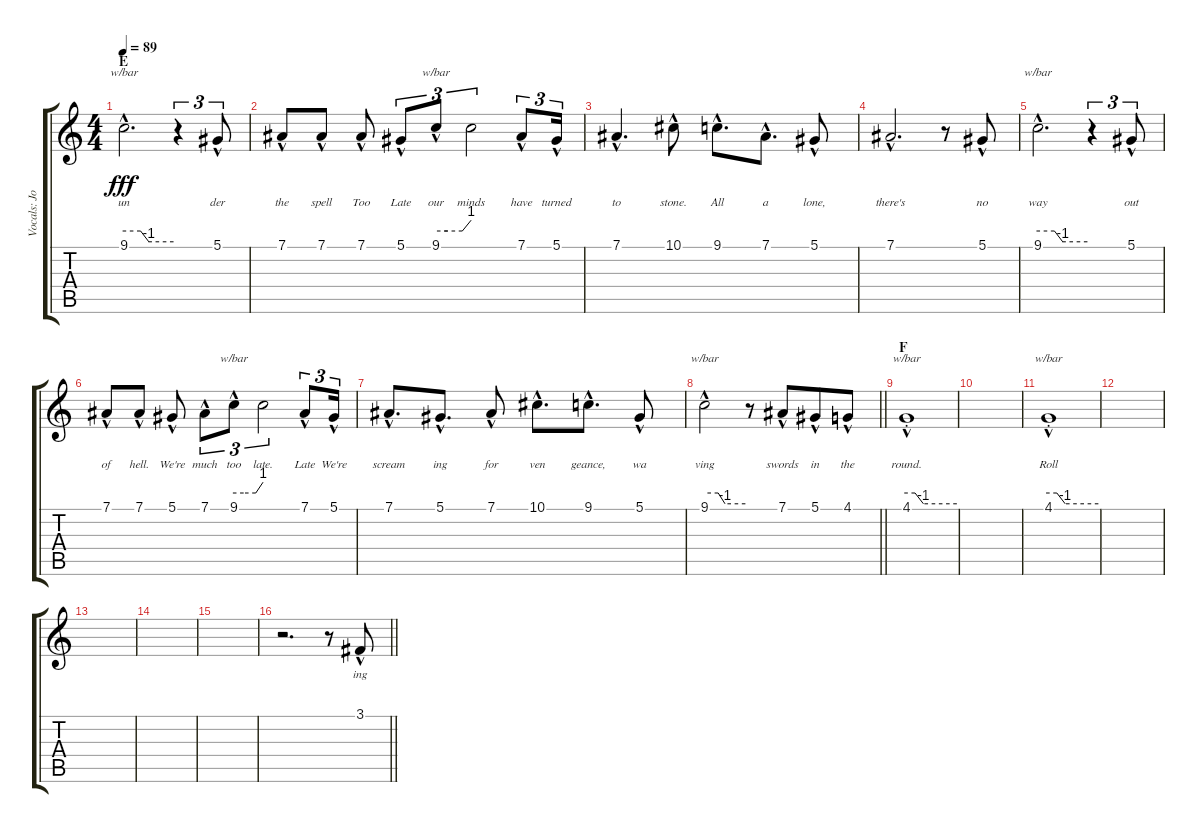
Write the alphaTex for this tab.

\track ("Vocals: Johnny" "Vocals: Jo") {instrument lead2sawtooth}
\staff {score tabs}
\tuning (Eb4 Bb3 Gb3 Db3 Ab2 Eb2) {hide}
\ts (4 4)
\section ("" "E")
\tempo 89
\clef g2
\ks c
9.1{hac}.2{d tbe (custom default 0 0 20 0 30 -4 60 -4) lyrics (0 "un") lyrics (1 "") lyrics (2 "") lyrics (3 "") lyrics (4 "") dy fff} r.4{tu (3 2)} 5.1{hac}.8{tu (3 2) lyrics (0 "der") lyrics (1 "") lyrics (2 "") lyrics (3 "") lyrics (4 "")} |
7.1{hac}.8{lyrics (0 "the") lyrics (1 "") lyrics (2 "") lyrics (3 "") lyrics (4 "")} 7.1{hac}.8{lyrics (0 "spell") lyrics (1 "") lyrics (2 "") lyrics (3 "") lyrics (4 "")} 7.1{hac}.8{lyrics (0 "Too") lyrics (1 "") lyrics (2 "") lyrics (3 "") lyrics (4 "")} 5.1{hac}.8{tu (3 2) lyrics (0 "Late") lyrics (1 "") lyrics (2 "") lyrics (3 "") lyrics (4 "")} 9.1{hac}.8{tu (3 2) tbe (custom default 0 0 20 0 45 0 60 4) lyrics (0 "our") lyrics (1 "") lyrics (2 "") lyrics (3 "") lyrics (4 "")} 9.1{t}.2{tu (3 2) lyrics (0 "minds") lyrics (1 "") lyrics (2 "") lyrics (3 "") lyrics (4 "")} 7.1{hac}.8{tu (3 2) lyrics (0 "have") lyrics (1 "") lyrics (2 "") lyrics (3 "") lyrics (4 "")} 5.1{hac}.16{tu (3 2) lyrics (0 "turned") lyrics (1 "") lyrics (2 "") lyrics (3 "") lyrics (4 "")} |
7.1{hac}.4{d lyrics (0 "to") lyrics (1 "") lyrics (2 "") lyrics (3 "") lyrics (4 "")} 10.1{hac}.8{lyrics (0 "stone.") lyrics (1 "") lyrics (2 "") lyrics (3 "") lyrics (4 "")} 9.1{hac}.8{d lyrics (0 "All") lyrics (1 "") lyrics (2 "") lyrics (3 "") lyrics (4 "")} 7.1{hac}.8{d lyrics (0 "a") lyrics (1 "") lyrics (2 "") lyrics (3 "") lyrics (4 "")} 5.1{hac}.8{lyrics (0 "lone,") lyrics (1 "") lyrics (2 "") lyrics (3 "") lyrics (4 "")} |
7.1{hac}.2{d lyrics (0 "there's") lyrics (1 "") lyrics (2 "") lyrics (3 "") lyrics (4 "")} r.8 5.1{hac}.8{lyrics (0 "no") lyrics (1 "") lyrics (2 "") lyrics (3 "") lyrics (4 "")} |
9.1{hac}.2{d tbe (custom default 0 0 20 0 30 -4 60 -4) lyrics (0 "way") lyrics (1 "") lyrics (2 "") lyrics (3 "") lyrics (4 "")} r.4{tu (3 2)} 5.1{hac}.8{tu (3 2) lyrics (0 "out") lyrics (1 "") lyrics (2 "") lyrics (3 "") lyrics (4 "")} |
7.1{hac}.8{lyrics (0 "of") lyrics (1 "") lyrics (2 "") lyrics (3 "") lyrics (4 "")} 7.1{hac}.8{lyrics (0 "hell.") lyrics (1 "") lyrics (2 "") lyrics (3 "") lyrics (4 "")} 5.1{hac}.8{lyrics (0 "We're") lyrics (1 "") lyrics (2 "") lyrics (3 "") lyrics (4 "")} 7.1{hac}.8{tu (3 2) lyrics (0 "much") lyrics (1 "") lyrics (2 "") lyrics (3 "") lyrics (4 "")} 9.1{hac}.8{tu (3 2) tbe (custom default 0 0 20 0 45 0 60 4) lyrics (0 "too") lyrics (1 "") lyrics (2 "") lyrics (3 "") lyrics (4 "")} 9.1{t}.2{tu (3 2) lyrics (0 "late.") lyrics (1 "") lyrics (2 "") lyrics (3 "") lyrics (4 "")} 7.1{hac}.8{tu (3 2) lyrics (0 "Late") lyrics (1 "") lyrics (2 "") lyrics (3 "") lyrics (4 "")} 5.1{hac}.16{tu (3 2) lyrics (0 "We're") lyrics (1 "") lyrics (2 "") lyrics (3 "") lyrics (4 "")} |
7.1{hac}.8{d lyrics (0 "scream") lyrics (1 "") lyrics (2 "") lyrics (3 "") lyrics (4 "")} 5.1{hac}.8{d lyrics (0 "ing") lyrics (1 "") lyrics (2 "") lyrics (3 "") lyrics (4 "")} 7.1{hac}.8{lyrics (0 "for") lyrics (1 "") lyrics (2 "") lyrics (3 "") lyrics (4 "")} 10.1{hac}.8{d lyrics (0 "ven") lyrics (1 "") lyrics (2 "") lyrics (3 "") lyrics (4 "")} 9.1{hac}.8{d lyrics (0 "geance,") lyrics (1 "") lyrics (2 "") lyrics (3 "") lyrics (4 "")} 5.1{hac}.8{lyrics (0 "wa") lyrics (1 "") lyrics (2 "") lyrics (3 "") lyrics (4 "")} |
\barLineRight lightlight
9.1{hac}.2{tbe (custom default 0 0 20 0 30 -4 60 -4) lyrics (0 "ving") lyrics (1 "") lyrics (2 "") lyrics (3 "") lyrics (4 "")} r.8 7.1{hac}.8{lyrics (0 "swords") lyrics (1 "") lyrics (2 "") lyrics (3 "") lyrics (4 "") beam merge} 5.1{hac}.8{lyrics (0 "in") lyrics (1 "") lyrics (2 "") lyrics (3 "") lyrics (4 "")} 4.1{hac}.8{lyrics (0 "the") lyrics (1 "") lyrics (2 "") lyrics (3 "") lyrics (4 "")} |
\section ("" "F")
4.1{hac st}.1{tbe (custom default 0 0 10 0 20 -4 60 -4) lyrics (0 "round.") lyrics (1 "") lyrics (2 "") lyrics (3 "") lyrics (4 "")} |
|
4.1{hac st}.1{tbe (custom default 0 0 10 0 20 -4 60 -4) lyrics (0 "Roll") lyrics (1 "") lyrics (2 "") lyrics (3 "") lyrics (4 "")} |
|
|
|
|
\barLineRight lightlight
r.2{d} r.8 3.1{hac}.8{lyrics (0 "ing") lyrics (1 "") lyrics (2 "") lyrics (3 "") lyrics (4 "")}
